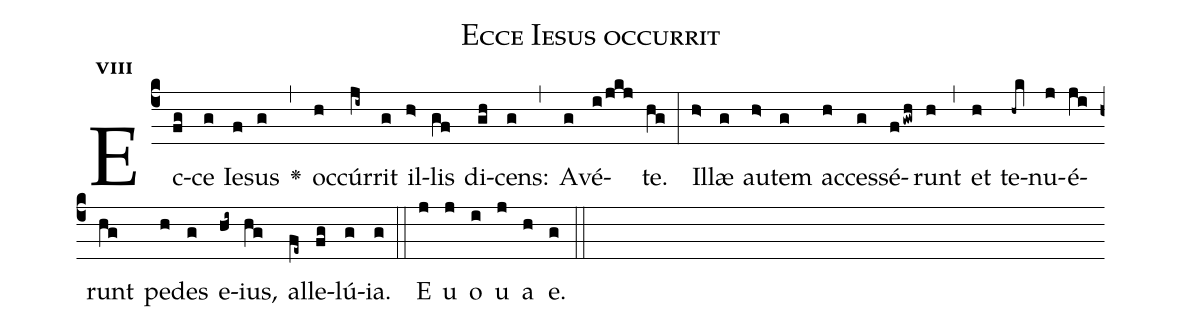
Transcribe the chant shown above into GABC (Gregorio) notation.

name:Ecce Iesus occurrit;
office-part:Antiphona;
mode:8;
%%
initial-style: 1;
name: Ecce Iesus occurrit
book: Antiphonae & Responsoria/Tomus II, p. 150;
occasion: Octava Paschae Feria II;
office-part: Vesperae Ant E;
user-notes: ;
commentary: ;
annotation: 8g;
centering-scheme: english;
fontsize: 12;
font: OFLSortsMillGoudy;
height: 11;
width: 4.5;
%%
(c4)Ec(fg)ce(g) Ie(f)sus(g) <v>\greheightstar</v>(,) oc(h)cúr(ji~)rit(g) il(h>)lis(gf) di(gh)cens:(g) (,) A(g)vé(i/jkj)te.(hg) (:) Il(h>)læ(g) au(h>)tem(g) ac(h)ces(g)sé(fgwh)runt(h) (,) et(h) te(-hqk)nu(j)é(ji)runt(hg) pe(h)des(g) e(hi~)ius,(hg) al(fe~)le(fg)lú(g)ia.(g) (::)
E(j) u(j) o(i) u(j) a(h) e.(g) (::)
